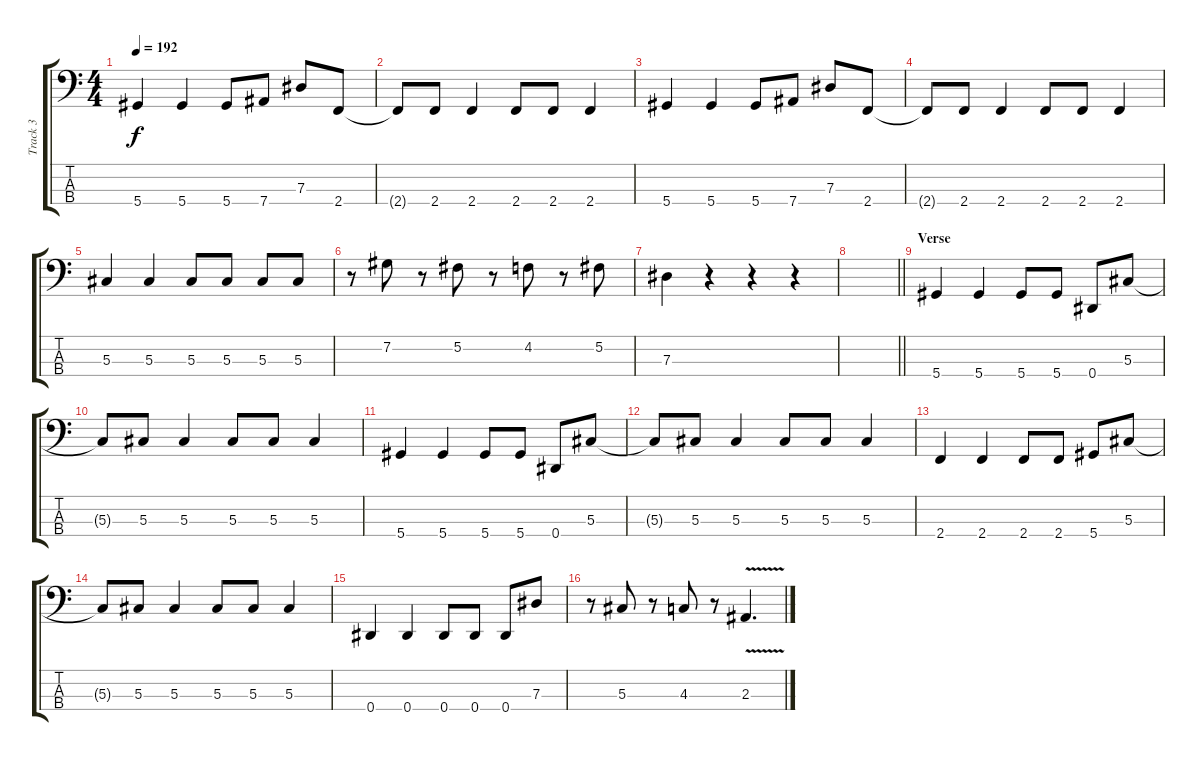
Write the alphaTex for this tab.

\track ("Track 3" "Track 3") {instrument electricbassfinger}
\staff {score tabs}
\tuning (Gb2 Db2 Ab1 Eb1) {hide}
\ts (4 4)
\tempo 192
\clef f4
\ks c
5.4.4{dy f} 5.4.4 5.4.8 7.4.8 7.3.8 2.4.8 |
2.4{t}.8 2.4.8 2.4.4 2.4.8 2.4.8 2.4.4 |
5.4.4 5.4.4 5.4.8 7.4.8 7.3.8 2.4.8 |
2.4{t}.8 2.4.8 2.4.4 2.4.8 2.4.8 2.4.4 |
5.3.4 5.3.4 5.3.8 5.3.8 5.3.8 5.3.8 |
r.8 7.2.8 r.8 5.2.8 r.8 4.2.8 r.8 5.2.8 |
7.3.4 r.4 r.4 r.4 |
\barLineRight lightlight
|
\section ("" "Verse")
5.4.4 5.4.4 5.4.8 5.4.8 0.4.8 5.3.8 |
5.3{t}.8 5.3.8 5.3.4 5.3.8 5.3.8 5.3.4 |
5.4.4 5.4.4 5.4.8 5.4.8 0.4.8 5.3.8 |
5.3{t}.8 5.3.8 5.3.4 5.3.8 5.3.8 5.3.4 |
2.4.4 2.4.4 2.4.8 2.4.8 5.4.8 5.3.8 |
5.3{t}.8 5.3.8 5.3.4 5.3.8 5.3.8 5.3.4 |
0.4.4 0.4.4 0.4.8 0.4.8 0.4.8 7.3.8 |
r.8 5.3.8 r.8 4.3.8 r.8 2.3{v}.4{d}
